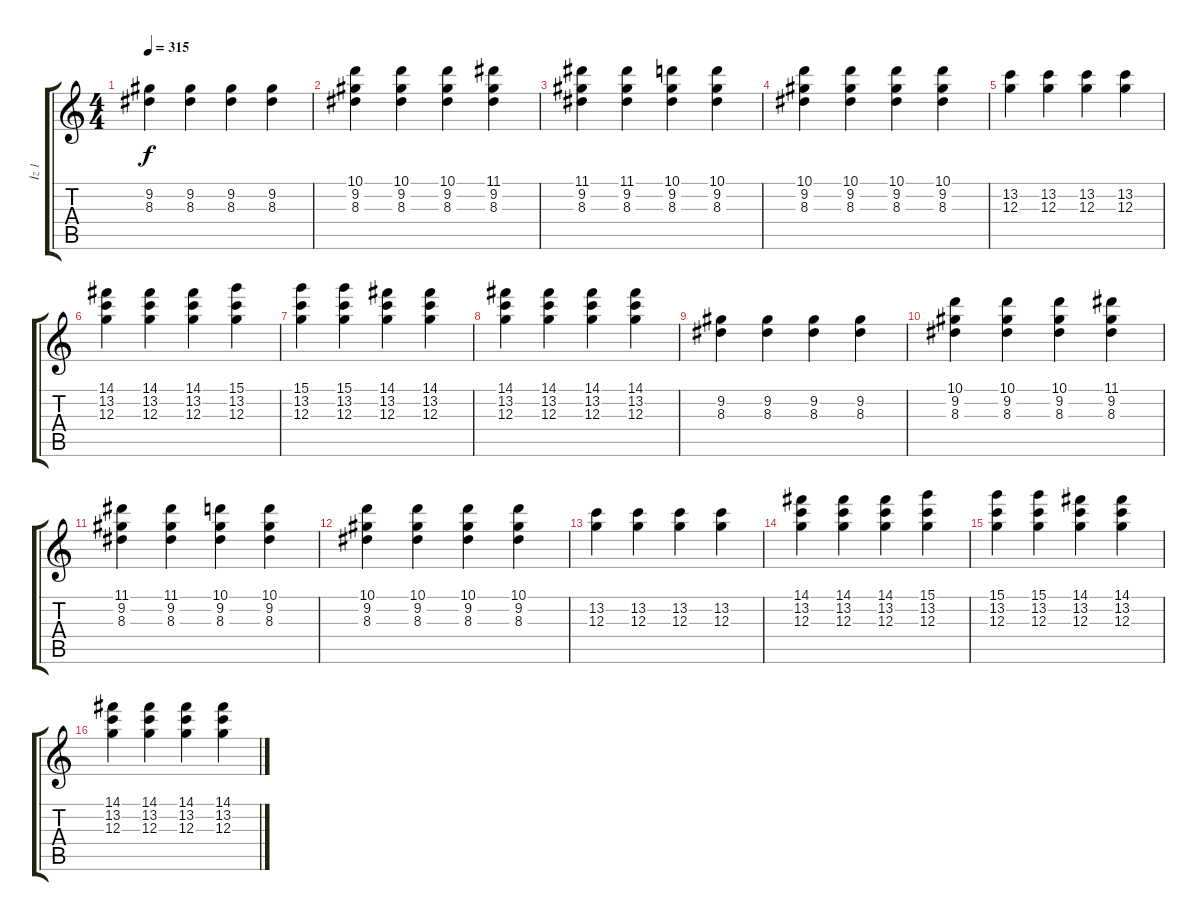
\track ("İz 1" "İz 1") {instrument electricguitarclean}
\staff {score tabs}
\tuning (E4 B3 G3 D3 A2 E2) {hide}
\ts (4 4)
\tempo 315
\clef g2
\ks c
(9.2 8.3).4{dy f} (9.2 8.3).4 (9.2 8.3).4 (9.2 8.3).4 |
(10.1 9.2 8.3).4 (10.1 9.2 8.3).4 (10.1 9.2 8.3).4 (11.1 9.2 8.3).4 |
(11.1 9.2 8.3).4 (11.1 9.2 8.3).4 (10.1 9.2 8.3).4 (10.1 9.2 8.3).4 |
(10.1 9.2 8.3).4 (10.1 9.2 8.3).4 (10.1 9.2 8.3).4 (10.1 9.2 8.3).4 |
(13.2 12.3).4 (13.2 12.3).4 (13.2 12.3).4 (13.2 12.3).4 |
(14.1 13.2 12.3).4 (14.1 13.2 12.3).4 (14.1 13.2 12.3).4 (15.1 13.2 12.3).4 |
(15.1 13.2 12.3).4 (15.1 13.2 12.3).4 (14.1 13.2 12.3).4 (14.1 13.2 12.3).4 |
(14.1 13.2 12.3).4 (14.1 13.2 12.3).4 (14.1 13.2 12.3).4 (14.1 13.2 12.3).4 |
(9.2 8.3).4 (9.2 8.3).4 (9.2 8.3).4 (9.2 8.3).4 |
(10.1 9.2 8.3).4 (10.1 9.2 8.3).4 (10.1 9.2 8.3).4 (11.1 9.2 8.3).4 |
(11.1 9.2 8.3).4 (11.1 9.2 8.3).4 (10.1 9.2 8.3).4 (10.1 9.2 8.3).4 |
(10.1 9.2 8.3).4 (10.1 9.2 8.3).4 (10.1 9.2 8.3).4 (10.1 9.2 8.3).4 |
(13.2 12.3).4 (13.2 12.3).4 (13.2 12.3).4 (13.2 12.3).4 |
(14.1 13.2 12.3).4 (14.1 13.2 12.3).4 (14.1 13.2 12.3).4 (15.1 13.2 12.3).4 |
(15.1 13.2 12.3).4 (15.1 13.2 12.3).4 (14.1 13.2 12.3).4 (14.1 13.2 12.3).4 |
(14.1 13.2 12.3).4 (14.1 13.2 12.3).4 (14.1 13.2 12.3).4 (14.1 13.2 12.3).4
